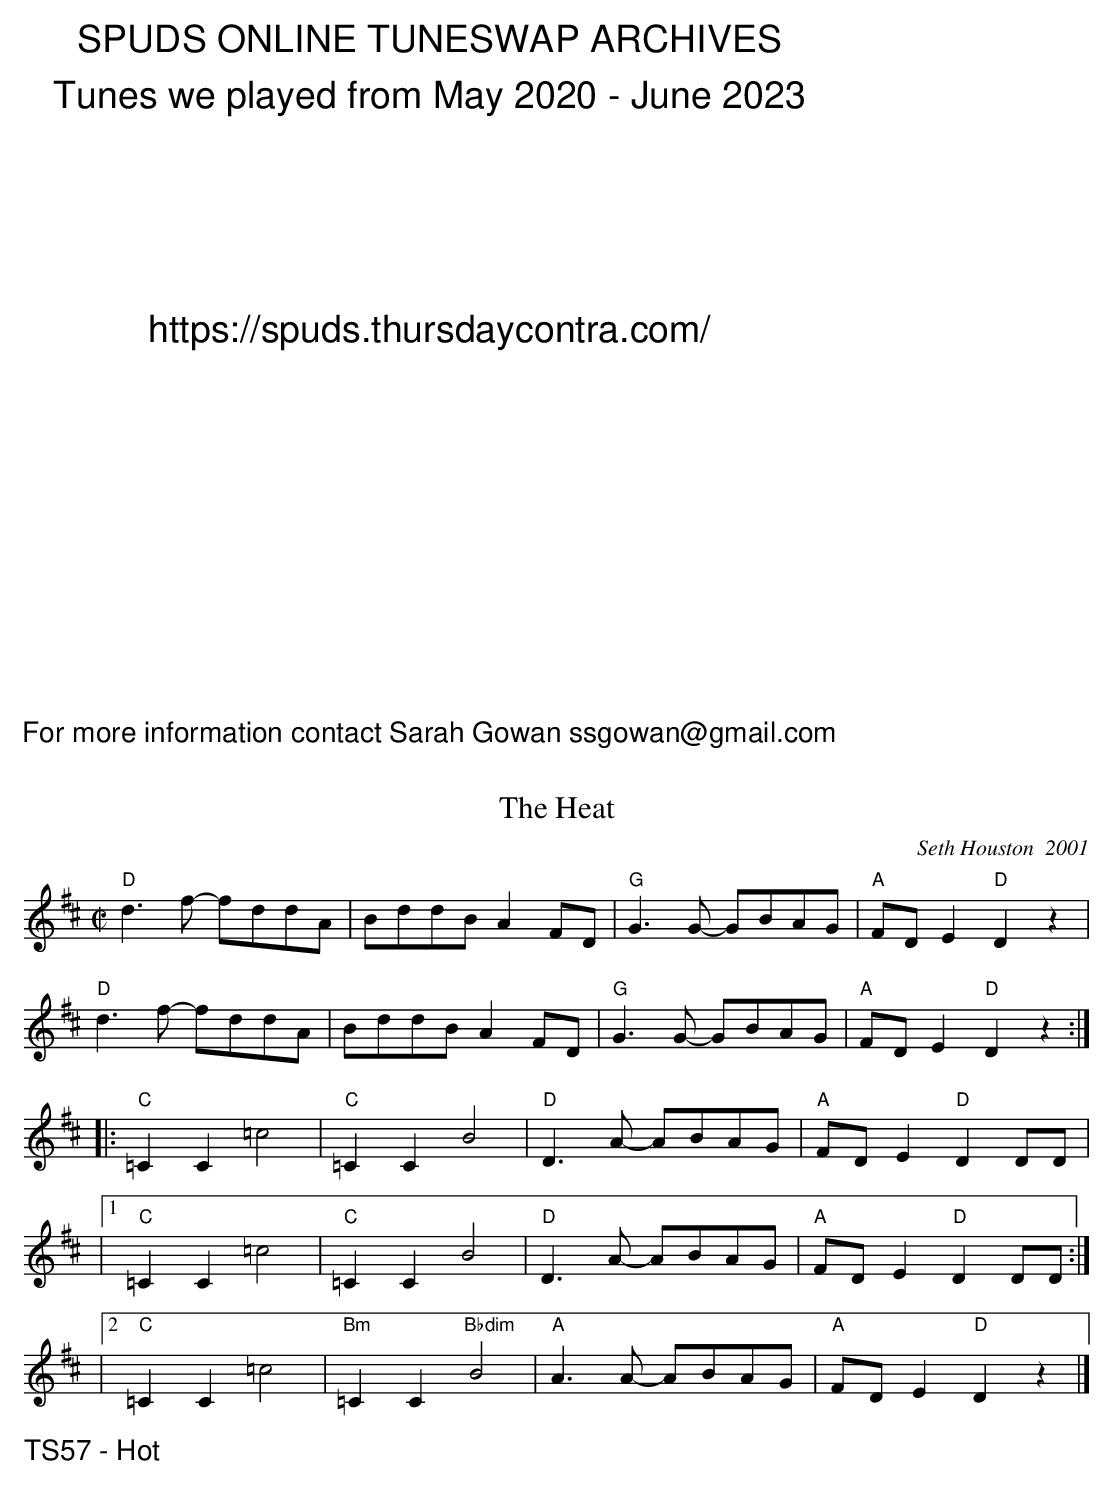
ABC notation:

X:1
T:Heat, The
C:Seth Houston  2001
M:C|
K:D
"D"d3f- fddA|BddB A2 FD|"G"G3 G- GBAG|"A"FD E2 "D"D2z2|
"D"d3f- fddA|BddB A2 FD|"G"G3 G- GBAG|"A"FD E2 "D"D2z2:|
|:"C"=C2C2 =c4|"C"=C2C2 B4|"D"D3 A- ABAG|"A"FD E2 "D"D2DD|
|1"C"=C2C2 =c4|"C"=C2C2 B4|"D"D3 A- ABAG|"A"FD E2 "D"D2DD:|
|2"C"=C2C2 =c4|"Bm"=C2C2 "Bbdim"B4|"A"A3 A- ABAG|"A"FD E2 "D"D2z2|]
